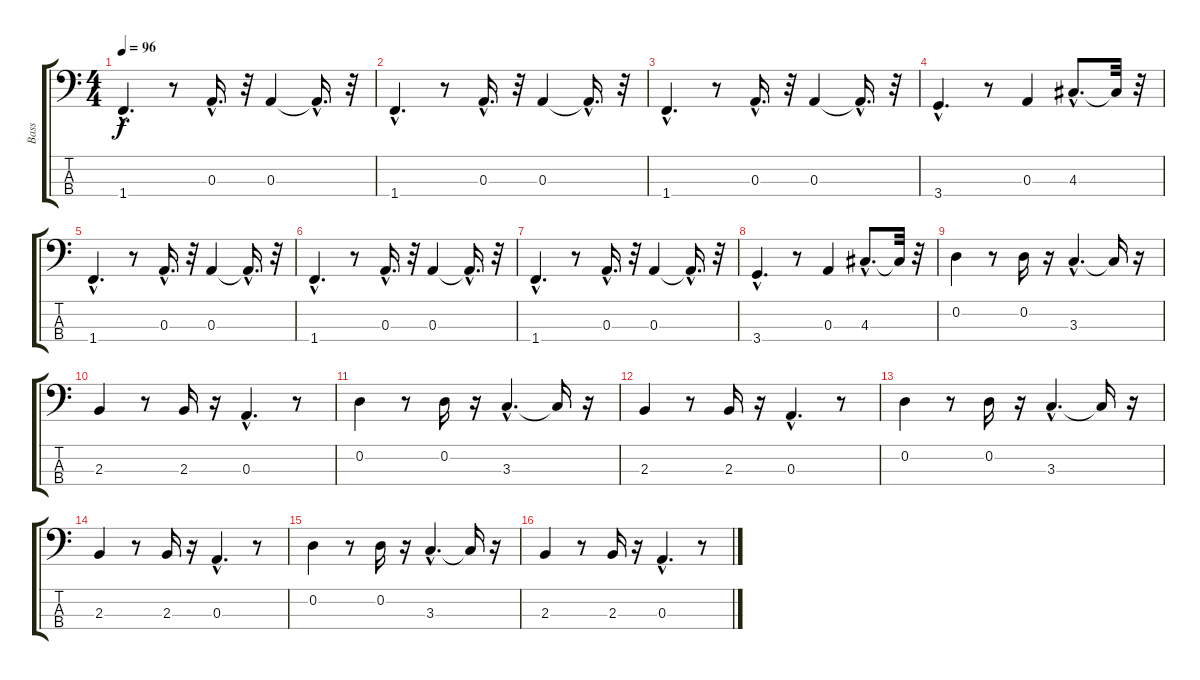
\track ("Bass" "Bass") {instrument electricbasspick}
\staff {score tabs}
\tuning (G2 D2 A1 E1) {hide}
\ts (4 4)
\tempo 96
\clef f4
\ks c
1.4{hac}.4{d dy f} r.8 0.3{hac}.16{d} r.32 0.3.4 0.3{hac t}.16{d} r.32 |
1.4{hac}.4{d} r.8 0.3{hac}.16{d} r.32 0.3.4 0.3{hac t}.16{d} r.32 |
1.4{hac}.4{d} r.8 0.3{hac}.16{d} r.32 0.3.4 0.3{hac t}.16{d} r.32 |
3.4{hac}.4{d} r.8 0.3.4 4.3{hac}.8{d} 4.3{t}.32 r.32 |
1.4{hac}.4{d} r.8 0.3{hac}.16{d} r.32 0.3.4 0.3{hac t}.16{d} r.32 |
1.4{hac}.4{d} r.8 0.3{hac}.16{d} r.32 0.3.4 0.3{hac t}.16{d} r.32 |
1.4{hac}.4{d} r.8 0.3{hac}.16{d} r.32 0.3.4 0.3{hac t}.16{d} r.32 |
3.4{hac}.4{d} r.8 0.3.4 4.3{hac}.8{d} 4.3{t}.32 r.32 |
0.2.4 r.8 0.2.16 r.16 3.3{hac}.4{d} 3.3{t}.16 r.16 |
2.3.4 r.8 2.3.16 r.16 0.3{hac}.4{d} r.8 |
0.2.4 r.8 0.2.16 r.16 3.3{hac}.4{d} 3.3{t}.16 r.16 |
2.3.4 r.8 2.3.16 r.16 0.3{hac}.4{d} r.8 |
0.2.4 r.8 0.2.16 r.16 3.3{hac}.4{d} 3.3{t}.16 r.16 |
2.3.4 r.8 2.3.16 r.16 0.3{hac}.4{d} r.8 |
0.2.4 r.8 0.2.16 r.16 3.3{hac}.4{d} 3.3{t}.16 r.16 |
2.3.4 r.8 2.3.16 r.16 0.3{hac}.4{d} r.8
